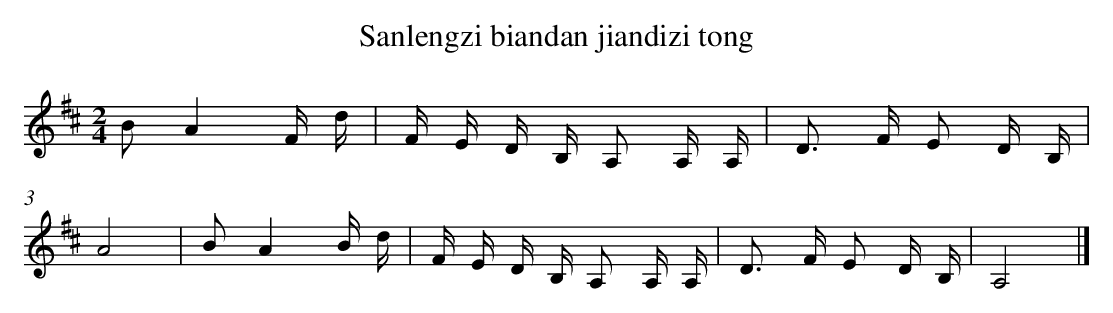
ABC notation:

X:1
T: Sanlengzi biandan jiandizi tong
L: 1/16
M: 2/4
K: D
B2A4F d [I:setbarnb 1]|
F E D B, A,2 A, A, |
D2> F2 E2 D B, |
A8 |
B2A4B d |
F E D B, A,2 A, A, |
D2> F2 E2 D B, |
A,8 |]
